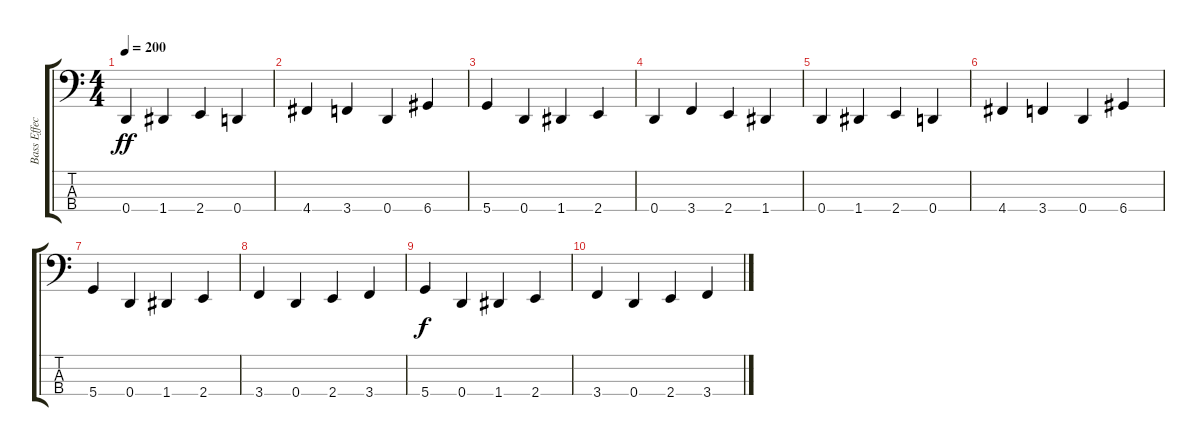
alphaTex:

\track ("Bass Effect" "Bass Effec") {instrument electricbasspick}
\staff {score tabs}
\tuning (G2 D2 A1 D1) {hide}
\ts (4 4)
\tempo 200
\clef f4
\ks c
0.4.4{dy ff} 1.4.4 2.4.4 0.4.4 |
4.4.4 3.4.4 0.4.4 6.4.4 |
5.4.4 0.4.4 1.4.4 2.4.4 |
0.4.4 3.4.4 2.4.4 1.4.4 |
0.4.4 1.4.4 2.4.4 0.4.4 |
4.4.4 3.4.4 0.4.4 6.4.4 |
5.4.4 0.4.4 1.4.4 2.4.4 |
3.4.4 0.4.4 2.4.4 3.4.4 |
5.4.4{dy f} 0.4.4 1.4.4 2.4.4 |
3.4.4 0.4.4 2.4.4 3.4.4
